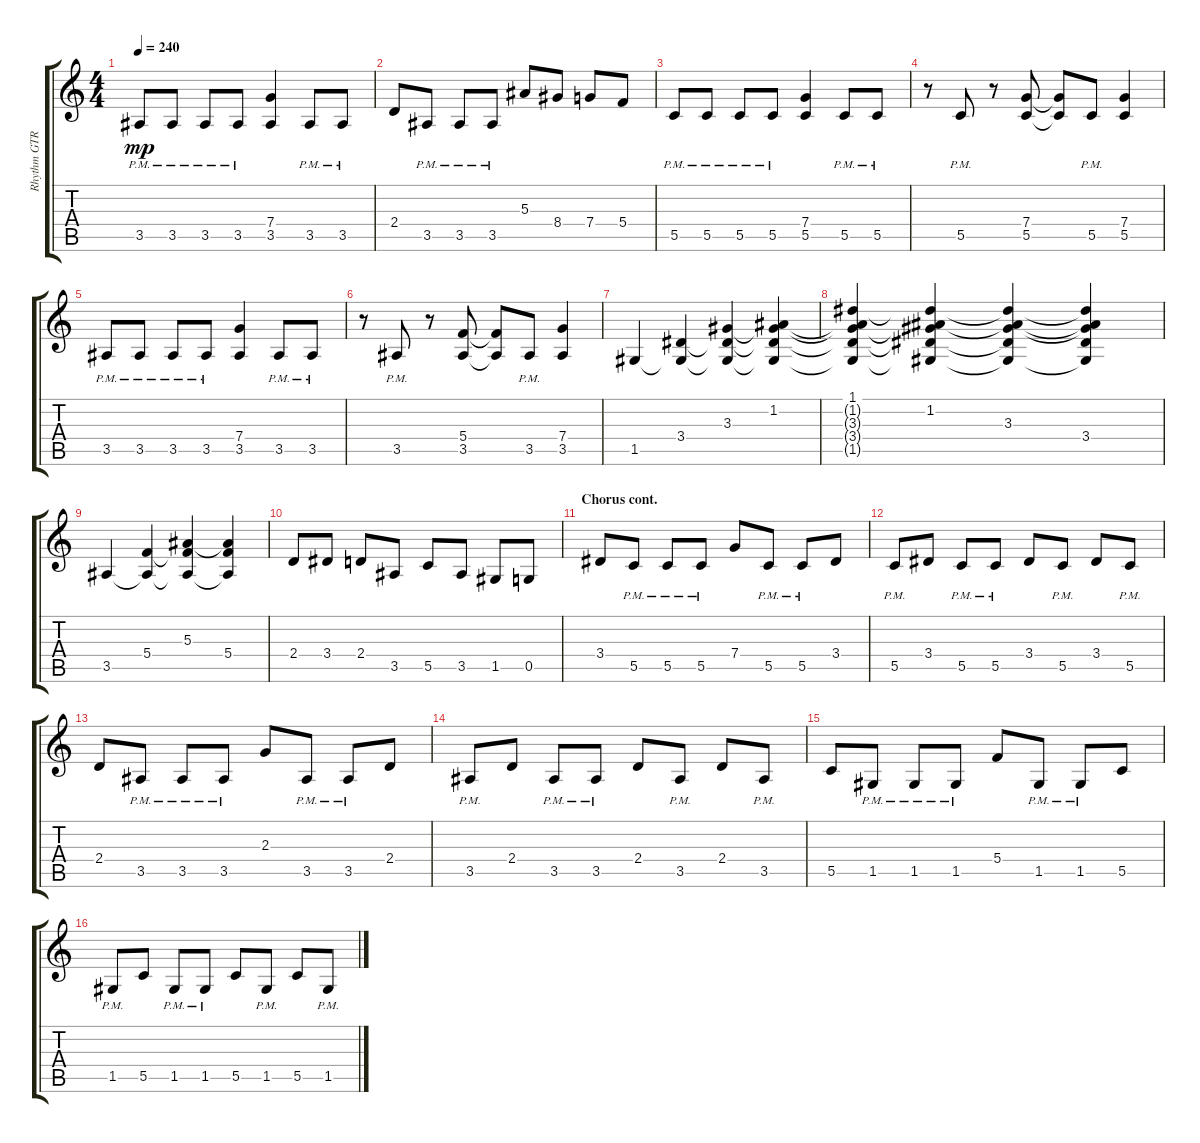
\track ("Rhythm GTR 2" "Rhythm GTR") {instrument distortionguitar}
\staff {score tabs}
\tuning (D4 A3 F3 C3 G2 C2) {hide}
\ts (4 4)
\tempo 240
\clef g2
\ks aminor
3.5{pm}.8{dy mp} 3.5{pm}.8 3.5{pm}.8 3.5{pm}.8 (7.4 3.5).4 3.5{pm}.8 3.5{pm}.8 |
2.4.8 3.5{pm}.8 3.5{pm}.8 3.5{pm}.8 5.3.8 8.4.8 7.4.8 5.4.8 |
5.5{pm}.8 5.5{pm}.8 5.5{pm}.8 5.5{pm}.8 (7.4 5.5).4 5.5{pm}.8 5.5{pm}.8 |
r.8 5.5{pm}.8 r.8 (7.4 5.5).8 (7.4{t} 5.5{t}).8 5.5{pm}.8 (7.4 5.5).4 |
3.5{pm}.8 3.5{pm}.8 3.5{pm}.8 3.5{pm}.8 (7.4 3.5).4 3.5{pm}.8 3.5{pm}.8 |
r.8 3.5{pm}.8 r.8 (5.4 3.5).8 (5.4{t} 3.5{t}).8 3.5{pm}.8 (7.4 3.5).4 |
1.5.4 (3.4 1.5{t}).4 (3.3 3.4{t} 1.5{t}).4 (1.2 3.3{t} 3.4{t} 1.5{t}).4 |
(1.1 1.2{t} 3.3{t} 3.4{t} 1.5{t}).4 (1.1{t} 1.2 3.3{t} 3.4{t} 1.5{t}).4 (1.1{t} 1.2{t} 3.3 3.4{t} 1.5{t}).4 (1.1{t} 1.2{t} 3.3{t} 3.4 1.5{t}).4 |
3.5.4 (5.4 3.5{t}).4 (5.3 5.4{t} 3.5{t}).4 (5.3{t} 5.4 3.5{t}).4 |
2.4.8 3.4.8 2.4.8 3.5.8 5.5.8 3.5.8 1.5.8 0.5.8 |
\section ("" "Chorus cont.")
3.4.8 5.5{pm}.8 5.5{pm}.8 5.5{pm}.8 7.4.8 5.5{pm}.8 5.5{pm}.8 3.4.8 |
5.5{pm}.8 3.4.8 5.5{pm}.8 5.5{pm}.8 3.4.8 5.5{pm}.8 3.4.8 5.5{pm}.8 |
2.4.8 3.5{pm}.8 3.5{pm}.8 3.5{pm}.8 2.3.8 3.5{pm}.8 3.5{pm}.8 2.4.8 |
3.5{pm}.8 2.4.8 3.5{pm}.8 3.5{pm}.8 2.4.8 3.5{pm}.8 2.4.8 3.5{pm}.8 |
5.5.8 1.5{pm}.8 1.5{pm}.8 1.5{pm}.8 5.4.8 1.5{pm}.8 1.5{pm}.8 5.5.8 |
1.5{pm}.8 5.5.8 1.5{pm}.8 1.5{pm}.8 5.5.8 1.5{pm}.8 5.5.8 1.5{pm}.8
